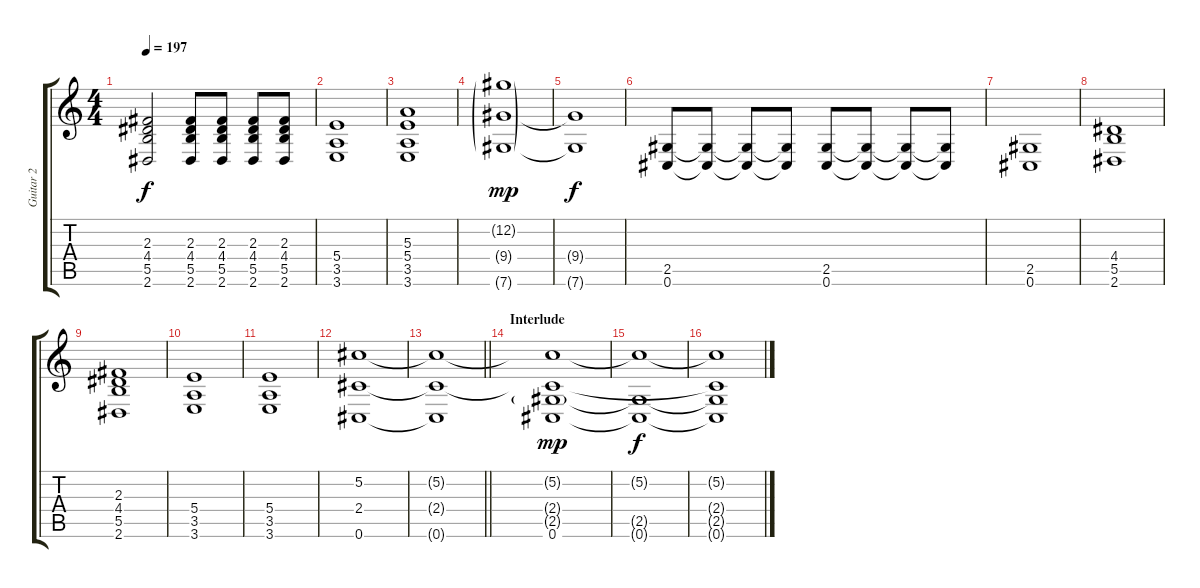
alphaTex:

\track ("Guitar 2" "Guitar 2") {instrument distortionguitar}
\staff {score tabs}
\tuning (Db4 Ab3 E3 B2 Gb2 Db2) {hide}
\ts (4 4)
\tempo 197
\clef g2
\ks c
(2.3 4.4 5.5 2.6).2{dy f} (2.3 4.4 5.5 2.6).8 (2.3 4.4 5.5 2.6).8 (2.3 4.4 5.5 2.6).8 (2.3 4.4 5.5 2.6).8 |
(5.4 3.5 3.6).1 |
(5.3 5.4 3.5 3.6).1 |
(12.2{g} 9.4{g} 7.6{g}).1{dy mp} |
(9.4{t} 7.6{t}).1{dy f} |
(2.5 0.6).8 (2.5{t} 0.6{t}).8 (2.5{t} 0.6{t}).8 (2.5{t} 0.6{t}).8 (2.5 0.6).8 (2.5{t} 0.6{t}).8 (2.5{t} 0.6{t}).8 (2.5{t} 0.6{t}).8 |
(2.5 0.6).1 |
(4.4 5.5 2.6).1 |
(2.3 4.4 5.5 2.6).1 |
(5.4 3.5 3.6).1 |
(5.4 3.5 3.6).1 |
(5.2 2.4 0.6).1 |
\barLineRight lightlight
(5.2{t} 2.4{t} 0.6{t}).1 |
\section ("" "Interlude")
(5.2{t} 2.4{t} 2.5{g} 0.6).1{dy mp volume 12 instrument overdrivenguitar} |
(5.2{t} 2.5{t} 0.6{t}).1{dy f} |
(5.2{t} 2.4{t} 2.5{t} 0.6{t}).1
